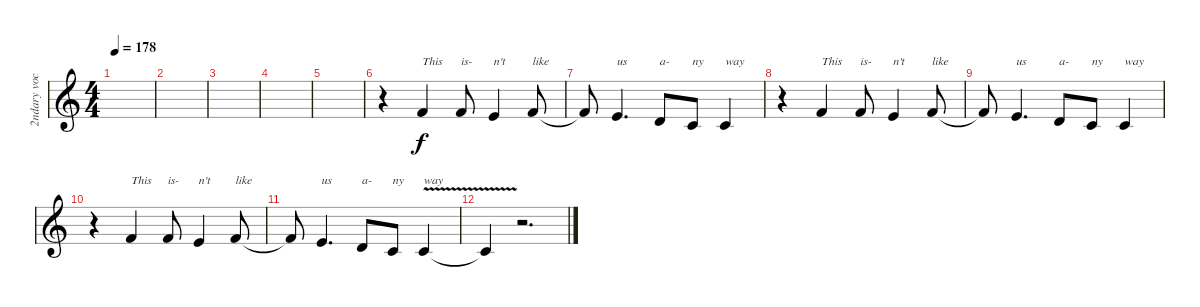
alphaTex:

\track ("2ndary vocals" "2ndary voc") {instrument lead2sawtooth}
\staff {score}
\tuning (E4 B3 G3 D3 A2 D2) {hide}
\ts (4 4)
\tempo 178
\clef g2
\ks c
|
|
|
|
|
r.4 6.2.4{txt "This"} 6.2.8{txt "is-"} 5.2.4{txt "n't"} 6.2.8{txt "like"} |
6.2{t}.8 5.2.4{d txt "us"} 3.2.8{txt "a-"} 5.3.8{txt "ny"} 5.3.4{txt "way"} |
r.4 6.2.4{txt "This"} 6.2.8{txt "is-"} 5.2.4{txt "n't"} 6.2.8{txt "like"} |
6.2{t}.8 5.2.4{d txt "us"} 3.2.8{txt "a-"} 5.3.8{txt "ny"} 5.3.4{txt "way"} |
r.4 6.2.4{txt "This"} 6.2.8{txt "is-"} 5.2.4{txt "n't"} 6.2.8{txt "like"} |
6.2{t}.8 5.2.4{d txt "us"} 3.2.8{txt "a-"} 5.3.8{txt "ny"} 5.3{v}.4{txt "way"} |
5.3{t}.4 r.2{d}
